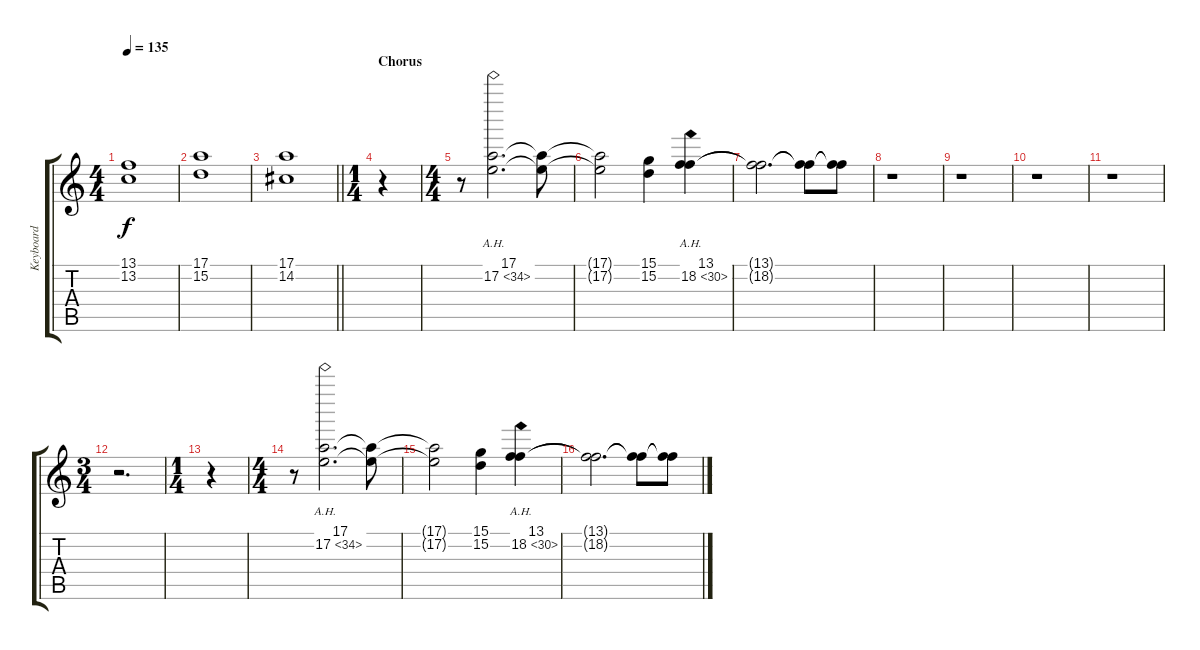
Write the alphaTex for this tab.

\track ("Keyboard" "Keyboard") {instrument synthstrings1}
\staff {score tabs}
\tuning (E4 B3 G3 D3 A2 D2) {hide}
\ts (4 4)
\tempo 135
\clef g2
\ks c
(13.1 13.2).1{dy f} |
(17.1 15.2).1 |
\barLineRight lightlight
(17.1 14.2).1 |
\ts (1 4)
\section ("" "Chorus")
r.4 |
\ts (4 4)
r.8 (17.1 17.2{ah 17}).2{d} (17.1{t} 17.2{t}).8 |
(17.1{t} 17.2{t}).2 (15.1 15.2).4 (13.1 18.2{ah 12}).4 |
(13.1{t} 18.2{t}).2{d} (13.1{t} 18.2{t}).8 (13.1{t} 18.2{t}).8 |
r.1 |
r.1 |
r.1 |
r.1 |
\ts (3 4)
r.2{d} |
\ts (1 4)
r.4 |
\ts (4 4)
r.8 (17.1 17.2{ah 17}).2{d} (17.1{t} 17.2{t}).8 |
(17.1{t} 17.2{t}).2 (15.1 15.2).4 (13.1 18.2{ah 12}).4 |
(13.1{t} 18.2{t}).2{d} (13.1{t} 18.2{t}).8 (13.1{t} 18.2{t}).8
